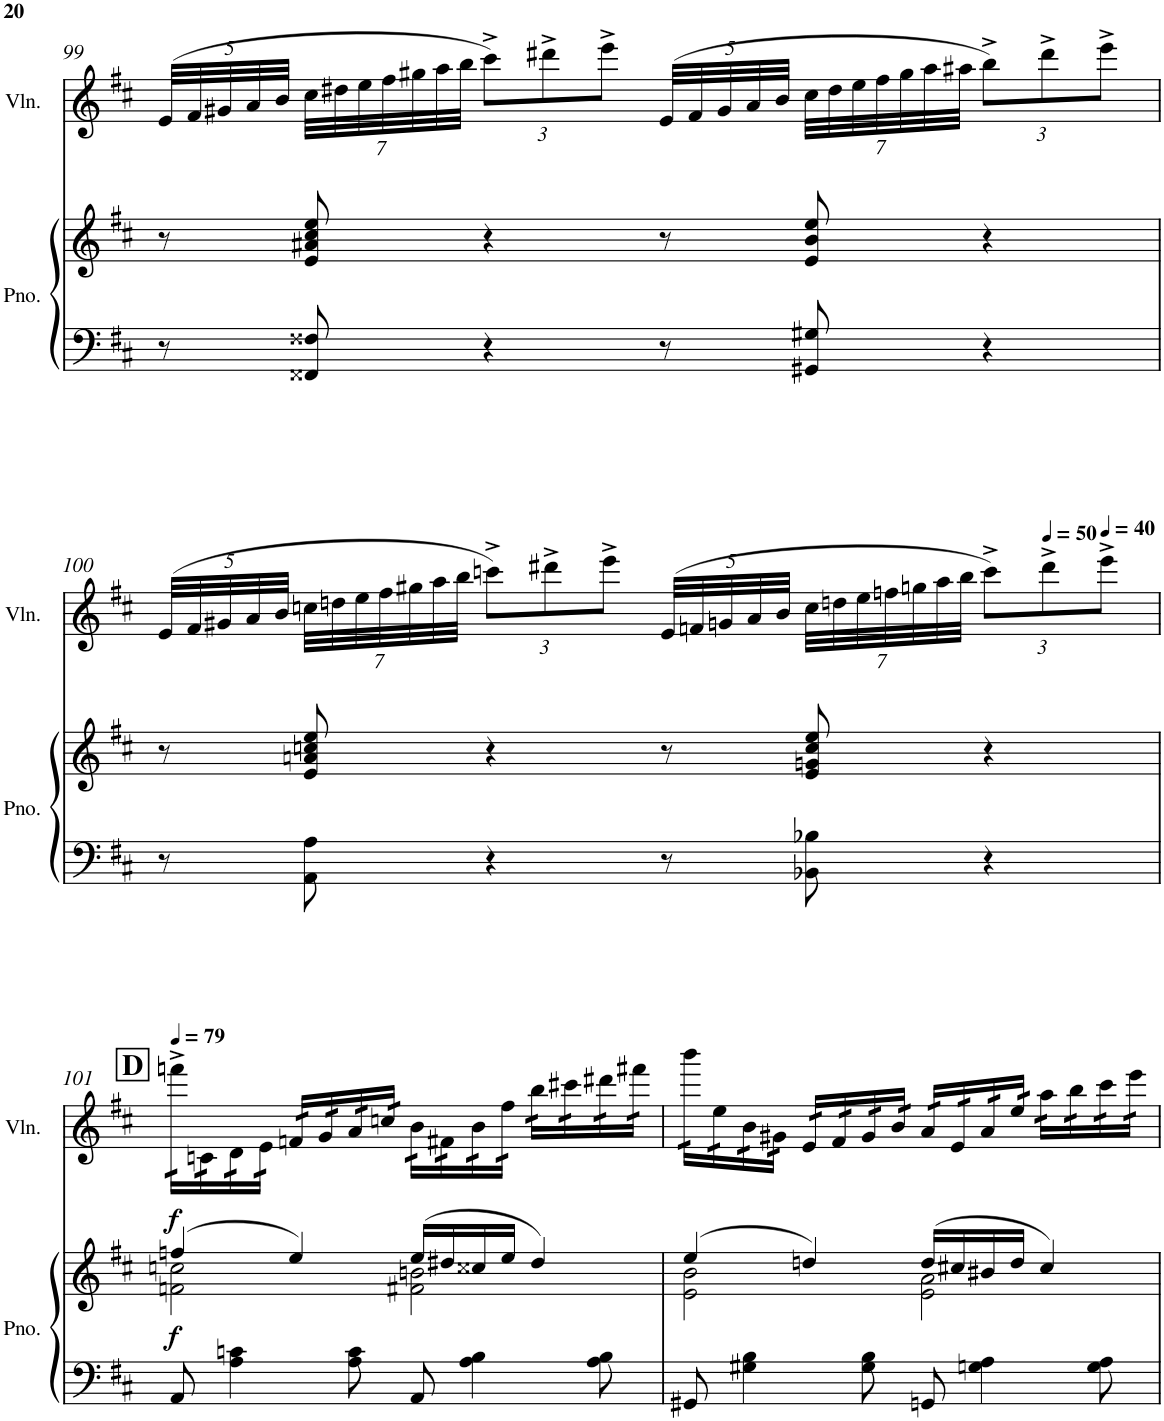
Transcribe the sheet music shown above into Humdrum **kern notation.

**kern	**kern	**dynam	**kern
*part2	*part2	*part2	*part1
*staff3	*staff2	*staff2/3	*staff1
*I"Piano	*	*	*I"Violin
*I'Pno.	*	*	*I'Vln.
!!LO:PB:g=z
*clefF4	*clefG2	*	*clefG2
*k[f#c#]	*k[f#c#]	*	*k[f#c#]
*M4/4	*M4/4	*	*M4/4
*met(c)	*met(c)	*	*met(c)
*	*	*	*Xbrackettup
=99	=99	=99	=99
8r	8r	.	(40e/LLL
.	.	.	40f#/
.	.	.	40g#X/
.	.	.	40a/
.	.	.	40b/JJJ
8FF##X/ 8F##X/	8e/ 8a#X/ 8cc#/ 8ee/	.	56cc#\LLL
.	.	.	56dd#X\
.	.	.	56ee\
.	.	.	56ff#\
.	.	.	56gg#X\
.	.	.	56aa\
.	.	.	56bb\JJJ
4r	4r	.	12ccc#^\L)
.	.	.	12ddd#X^\
.	.	.	12eee^\J
8r	8r	.	(40e/LLL
.	.	.	40f#/
.	.	.	40g#/
.	.	.	40a/
.	.	.	40b/JJJ
8GG#X/ 8G#X/	8e/ 8b/ 8ee/	.	56cc#\LLL
.	.	.	56dd#\
.	.	.	56ee\
.	.	.	56ff#\
.	.	.	56gg#\
.	.	.	56aa\
.	.	.	56aa#X\JJJ
4r	4r	.	12bb^\L)
.	.	.	12ddd#^\
.	.	.	12eee^\J
!!LO:LB:g=z
=100	=100	=100	=100
8r	8r	.	(40e/LLL
.	.	.	40f#/
.	.	.	40g#X/
.	.	.	40a/
.	.	.	40b/JJJ
8AA\ 8A\	8e/ 8an/ 8ccn/ 8ee/	.	56ccn\LLL
.	.	.	56ddn\
.	.	.	56ee\
.	.	.	56ff#\
.	.	.	56gg#X\
.	.	.	56aa\
.	.	.	56bb\JJJ
4r	4r	.	12cccn^\L)
.	.	.	12ddd#X^\
.	.	.	12eee^\J
8r	8r	.	(40e/LLL
.	.	.	40fn/
.	.	.	40gn/
.	.	.	40a/
.	.	.	40b/JJJ
8BB-X\ 8B-X\	8e/ 8gn/ 8cc/ 8ee/	.	56cc\LLL
.	.	.	56ddn\
.	.	.	56ee\
.	.	.	56ffn\
.	.	.	56ggn\
.	.	.	56aa\
.	.	.	56bb\JJJ
4r	4r	.	12ccc^\L)
*	*	*	*MM50
.	.	.	12ddd#^\
*	*	*	*MM40
.	.	.	12eee^\J
!!LO:LB:g=z
=101	=101	=101	=101
!!LO:REH:place=s1:a:B:cj:fs=14:t=D
*	*	*	*MM79
*	*^	*	*
!	!	!	!LO:DY:a	!
!	!	!	!LO:DY:n=1:b	!
*	*	*	*	*tremolo
8AA/	(4ffn/	2fn\ 2ccn\	f f	32fffn^\LLL
.	.	.	.	32fffn^\
.	.	.	.	32cn\
.	.	.	.	32cn\
4A\ 4cn\	.	.	.	32d\
.	.	.	.	32d\
.	.	.	.	32e\
.	.	.	.	32e\JJJ
.	4ee/)	.	.	32fn/LLL
.	.	.	.	32fn/
.	.	.	.	32g/
.	.	.	.	32g/
8A\ 8c\	.	.	.	32a/
.	.	.	.	32a/
.	.	.	.	32ccn/
.	.	.	.	32ccn/JJJ
8AA/	(16ee/LL	2f#X\ 2bn\	.	32b\LLL
.	.	.	.	32b\
.	16dd#X/	.	.	32f#X\
.	.	.	.	32f#X\
4A\ 4B\	16cc##X/	.	.	32b\
.	.	.	.	32b\
.	16ee/JJ	.	.	32ff#\
.	.	.	.	32ff#\JJJ
.	4dd#/)	.	.	32bb\LLL
.	.	.	.	32bb\
.	.	.	.	32ccc#X\
.	.	.	.	32ccc#X\
8A\ 8B\	.	.	.	32ddd#X\
.	.	.	.	32ddd#X\
.	.	.	.	32fff#X\
.	.	.	.	32fff#X\JJJ
=102	=102	=102	=102	=102
8GG#X/	(4ee/	2e\ 2b\	.	32bbb\LLL
.	.	.	.	32bbb\
.	.	.	.	32ee\
.	.	.	.	32ee\
4G#X\ 4B\	.	.	.	32b\
.	.	.	.	32b\
.	.	.	.	32g#X\
.	.	.	.	32g#X\JJJ
.	4ddn/)	.	.	32e/LLL
.	.	.	.	32e/
.	.	.	.	32f#/
.	.	.	.	32f#/
8G#\ 8B\	.	.	.	32g#/
.	.	.	.	32g#/
.	.	.	.	32b/
.	.	.	.	32b/JJJ
8GGn/	(16dd/LL	2e\ 2a\	.	32a/LLL
.	.	.	.	32a/
.	16cc#X/	.	.	32e/
.	.	.	.	32e/
4Gn\ 4A\	16b#X/	.	.	32a/
.	.	.	.	32a/
.	16dd/JJ	.	.	32ee/
.	.	.	.	32ee/JJJ
.	4cc#/)	.	.	32aa\LLL
.	.	.	.	32aa\
.	.	.	.	32bb\
.	.	.	.	32bb\
8G\ 8A\	.	.	.	32ccc#\
.	.	.	.	32ccc#\
.	.	.	.	32eee\
.	.	.	.	32eee\JJJ
*	*	*	*	*Xtremolo
*	*v	*v	*	*
=	=	=	=
*-	*-	*-	*-
